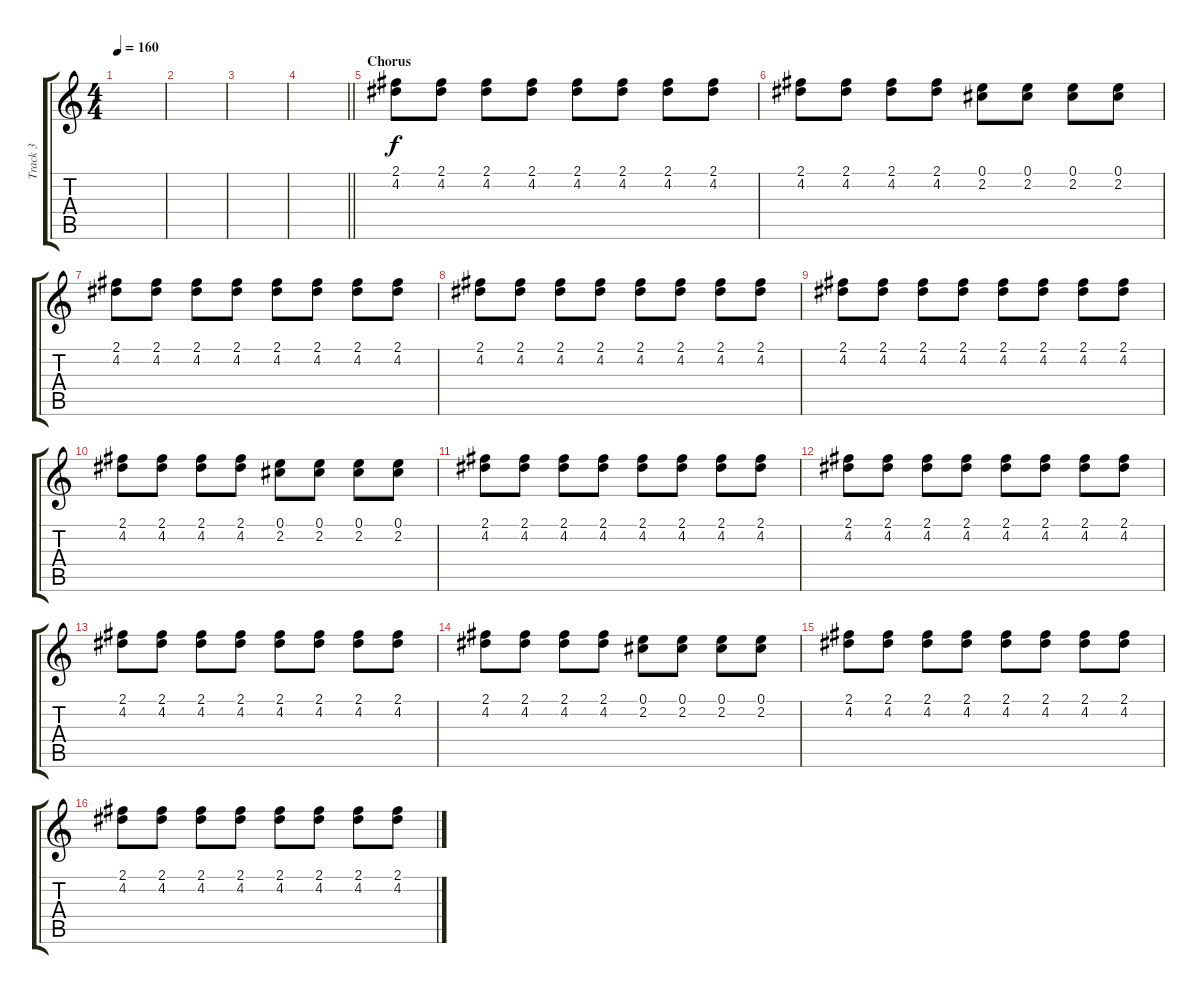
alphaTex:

\track ("Track 3" "Track 3") {instrument overdrivenguitar}
\staff {score tabs}
\tuning (E4 B3 G3 D3 A2 E2) {hide}
\ts (4 4)
\tempo 160
\clef g2
\ks c
|
|
|
\barLineRight lightlight
|
\section ("" "Chorus")
(2.1 4.2).8{volume 10} (2.1 4.2).8 (2.1 4.2).8 (2.1 4.2).8 (2.1 4.2).8 (2.1 4.2).8 (2.1 4.2).8 (2.1 4.2).8 |
(2.1 4.2).8 (2.1 4.2).8 (2.1 4.2).8 (2.1 4.2).8 (0.1 2.2).8 (0.1 2.2).8 (0.1 2.2).8 (0.1 2.2).8 |
(2.1 4.2).8 (2.1 4.2).8 (2.1 4.2).8 (2.1 4.2).8 (2.1 4.2).8 (2.1 4.2).8 (2.1 4.2).8 (2.1 4.2).8 |
(2.1 4.2).8 (2.1 4.2).8 (2.1 4.2).8 (2.1 4.2).8 (2.1 4.2).8 (2.1 4.2).8 (2.1 4.2).8 (2.1 4.2).8 |
(2.1 4.2).8 (2.1 4.2).8 (2.1 4.2).8 (2.1 4.2).8 (2.1 4.2).8 (2.1 4.2).8 (2.1 4.2).8 (2.1 4.2).8 |
(2.1 4.2).8 (2.1 4.2).8 (2.1 4.2).8 (2.1 4.2).8 (0.1 2.2).8 (0.1 2.2).8 (0.1 2.2).8 (0.1 2.2).8 |
(2.1 4.2).8 (2.1 4.2).8 (2.1 4.2).8 (2.1 4.2).8 (2.1 4.2).8 (2.1 4.2).8 (2.1 4.2).8 (2.1 4.2).8 |
(2.1 4.2).8 (2.1 4.2).8 (2.1 4.2).8 (2.1 4.2).8 (2.1 4.2).8 (2.1 4.2).8 (2.1 4.2).8 (2.1 4.2).8 |
(2.1 4.2).8 (2.1 4.2).8 (2.1 4.2).8 (2.1 4.2).8 (2.1 4.2).8 (2.1 4.2).8 (2.1 4.2).8 (2.1 4.2).8 |
(2.1 4.2).8 (2.1 4.2).8 (2.1 4.2).8 (2.1 4.2).8 (0.1 2.2).8 (0.1 2.2).8 (0.1 2.2).8 (0.1 2.2).8 |
(2.1 4.2).8 (2.1 4.2).8 (2.1 4.2).8 (2.1 4.2).8 (2.1 4.2).8 (2.1 4.2).8 (2.1 4.2).8 (2.1 4.2).8 |
(2.1 4.2).8 (2.1 4.2).8 (2.1 4.2).8 (2.1 4.2).8 (2.1 4.2).8 (2.1 4.2).8 (2.1 4.2).8 (2.1 4.2).8
